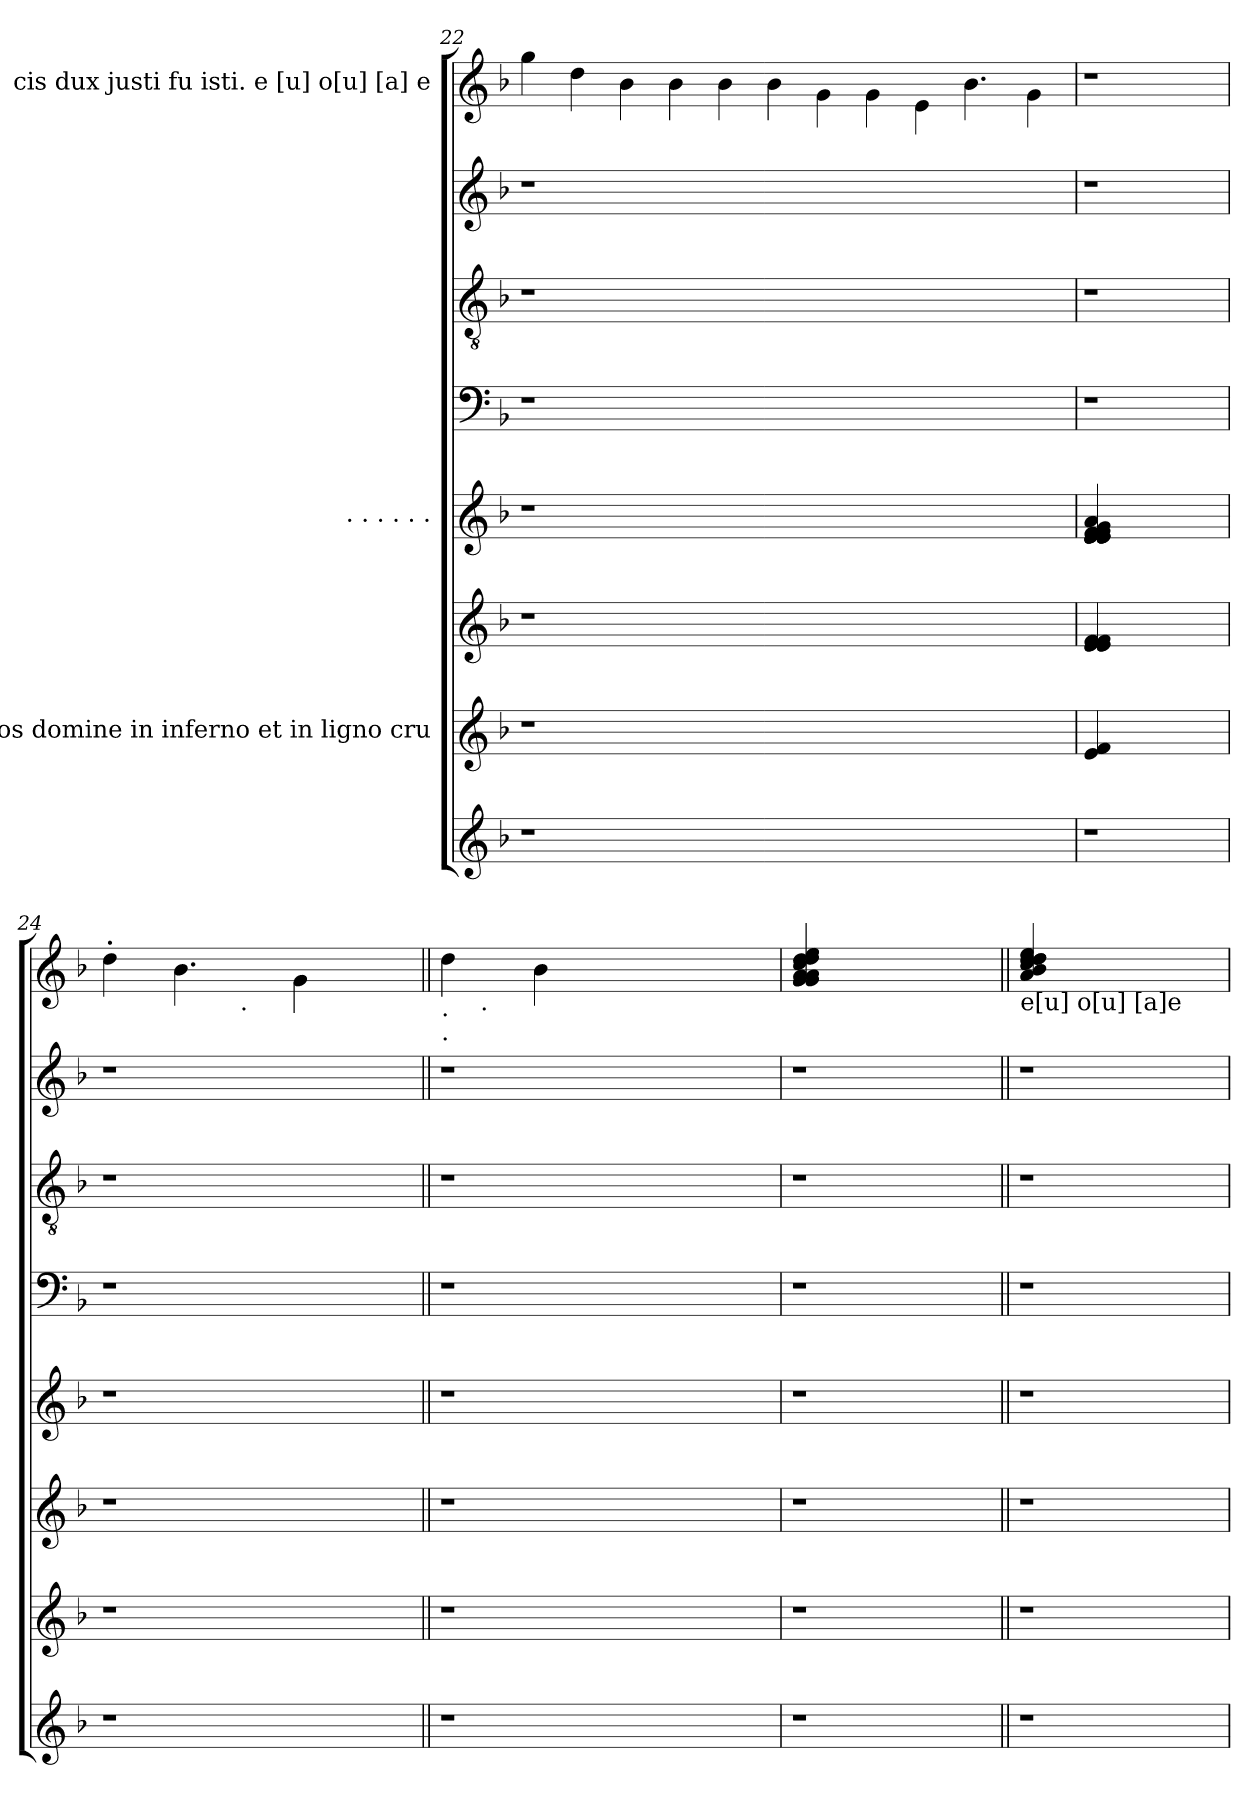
**kern	**kern	**kern	**kern	**kern	**kern	**kern	**kern
*part8	*part7	*part6	*part5	*part4	*part3	*part2	*part1
*staff8	*staff7	*staff6	*staff5	*staff4	*staff3	*staff2	*staff1
*	*I"sisti eos domine in inferno et in ligno cru	*	*I". . . . . .	*	*	*	*I"cis dux justi fu isti. e [u] o[u] [a] e
!!LO:PB:g=z
*clefG2	*clefG2	*clefG2	*clefG2	*clefF4	*clefGv2	*clefG2	*clefG2
*k[b-]	*k[b-]	*k[b-]	*k[b-]	*k[b-]	*k[b-]	*k[b-]	*k[b-]
*F:	*F:	*F:	*F:	*F:	*F:	*F:	*F:
=22	=22	=22	=22	=22	=22	=22	=22
!	!	!	!	!	!	!	!LO:N:head=solid
1r	1r	1r	1r	1r	1r	1r	4gg\
!	!	!	!	!	!	!	!LO:N:head=solid
.	.	.	.	.	.	.	4dd\
!	!	!	!	!	!	!	!LO:N:head=solid
.	.	.	.	.	.	.	4b-\
!	!	!	!	!	!	!	!LO:N:head=solid
.	.	.	.	.	.	.	4b-\
!	!	!	!	!	!	!	!LO:N:head=solid
1...ryy	1...ryy	1...ryy	1...ryy	1...ryy	1...ryy	1...ryy	4b-\
!	!	!	!	!	!	!	!LO:N:head=solid
.	.	.	.	.	.	.	4b-\
!	!	!	!	!	!	!	!LO:N:head=solid
.	.	.	.	.	.	.	4g\
!	!	!	!	!	!	!	!LO:N:head=solid
.	.	.	.	.	.	.	4g\
!	!	!	!	!	!	!	!LO:N:head=solid
.	.	.	.	.	.	.	4e\
!	!	!	!	!	!	!	!LO:N:head=solid
.	.	.	.	.	.	.	4.b-\
!	!	!	!	!	!	!	!LO:N:head=solid
.	.	.	.	.	.	.	4g\
!!LO:LB:g=z
=23	=23	=23	=23	=23	=23	=23	=23
1r	4e/ 4f/	4e/ 4e/ 4e/ 4e/ 4f/ 4f/	4e/ 4e/ 4e/ 4e/ 4e/ 4e/ 4e/ 4f/ 4f/ 4g/ 4a/	1r	1r	1r	1r
.	2.ryy	2.ryy	2.ryy	.	.	.	.
!!LO:LB:g=z
=24	=24	=24	=24	=24	=24	=24	=24
!	!	!	!	!	!	!	!LO:TX:b:t=.
!	!	!	!	!	!	!	!LO:N:head=solid
*	*	*	*	*	*	*	*^
1r	1r	1r	1r	1r	1r	1r	4dd'>\	4...ryy
!	!	!	!	!	!	!	!LO:N:head=solid	!
.	.	.	.	.	.	.	4.b-\	.
!	!	!	!	!	!	!	!	!LO:TX:b:t=.
.	.	.	.	.	.	.	.	2ryy
!	!	!	!	!	!	!	!LO:N:head=solid	!
.	.	.	.	.	.	.	4g\	.
.	.	.	.	.	.	.	8ryy	.
.	.	.	.	.	.	.	.	32ryy
=25||	=25||	=25||	=25||	=25||	=25||	=25||	=25||	=25||
!	!	!	!	!	!	!	!LO:TX:b:t=.	!
!	!	!	!	!	!	!	!LO:TX:b:t=.	!
!	!	!	!	!	!	!	!LO:N:head=solid	!
1r	1r	1r	1r	1r	1r	1r	4dd\	16.ryy
!	!	!	!	!	!	!	!	!LO:TX:b:t=.
.	.	.	.	.	.	.	.	2ryy
!	!	!	!	!	!	!	!LO:N:head=solid	!
.	.	.	.	.	.	.	4b-\	.
.	.	.	.	.	.	.	2ryy	.
.	.	.	.	.	.	.	.	4ryy
.	.	.	.	.	.	.	.	8ryy
.	.	.	.	.	.	.	.	32ryy
!!LO:LB:g=z
=26	=26	=26	=26	=26	=26	=26	=26	=26
!	!	!	!	!	!	!	!LO:TX:b:t=cis dux ju sti fu isti.	!
*	*	*	*	*	*	*	*v	*v
1r	1r	1r	1r	1r	1r	1r	4g/ 4g/ 4g/ 4a/ 4a/ 4cc/ 4dd/ 4dd/ 4ee/
.	.	.	.	.	.	.	2.ryy
=27||	=27||	=27||	=27||	=27||	=27||	=27||	=27||
!	!	!	!	!	!	!	!LO:TX:b:t=e[u] o[u] [a]e
1r	1r	1r	1r	1r	1r	1r	4a/ 4b-/ 4cc/ 4dd/ 4dd/ 4dd/ 4ee/
.	.	.	.	.	.	.	2.ryy
=	=	=	=	=	=	=	=
*-	*-	*-	*-	*-	*-	*-	*-
